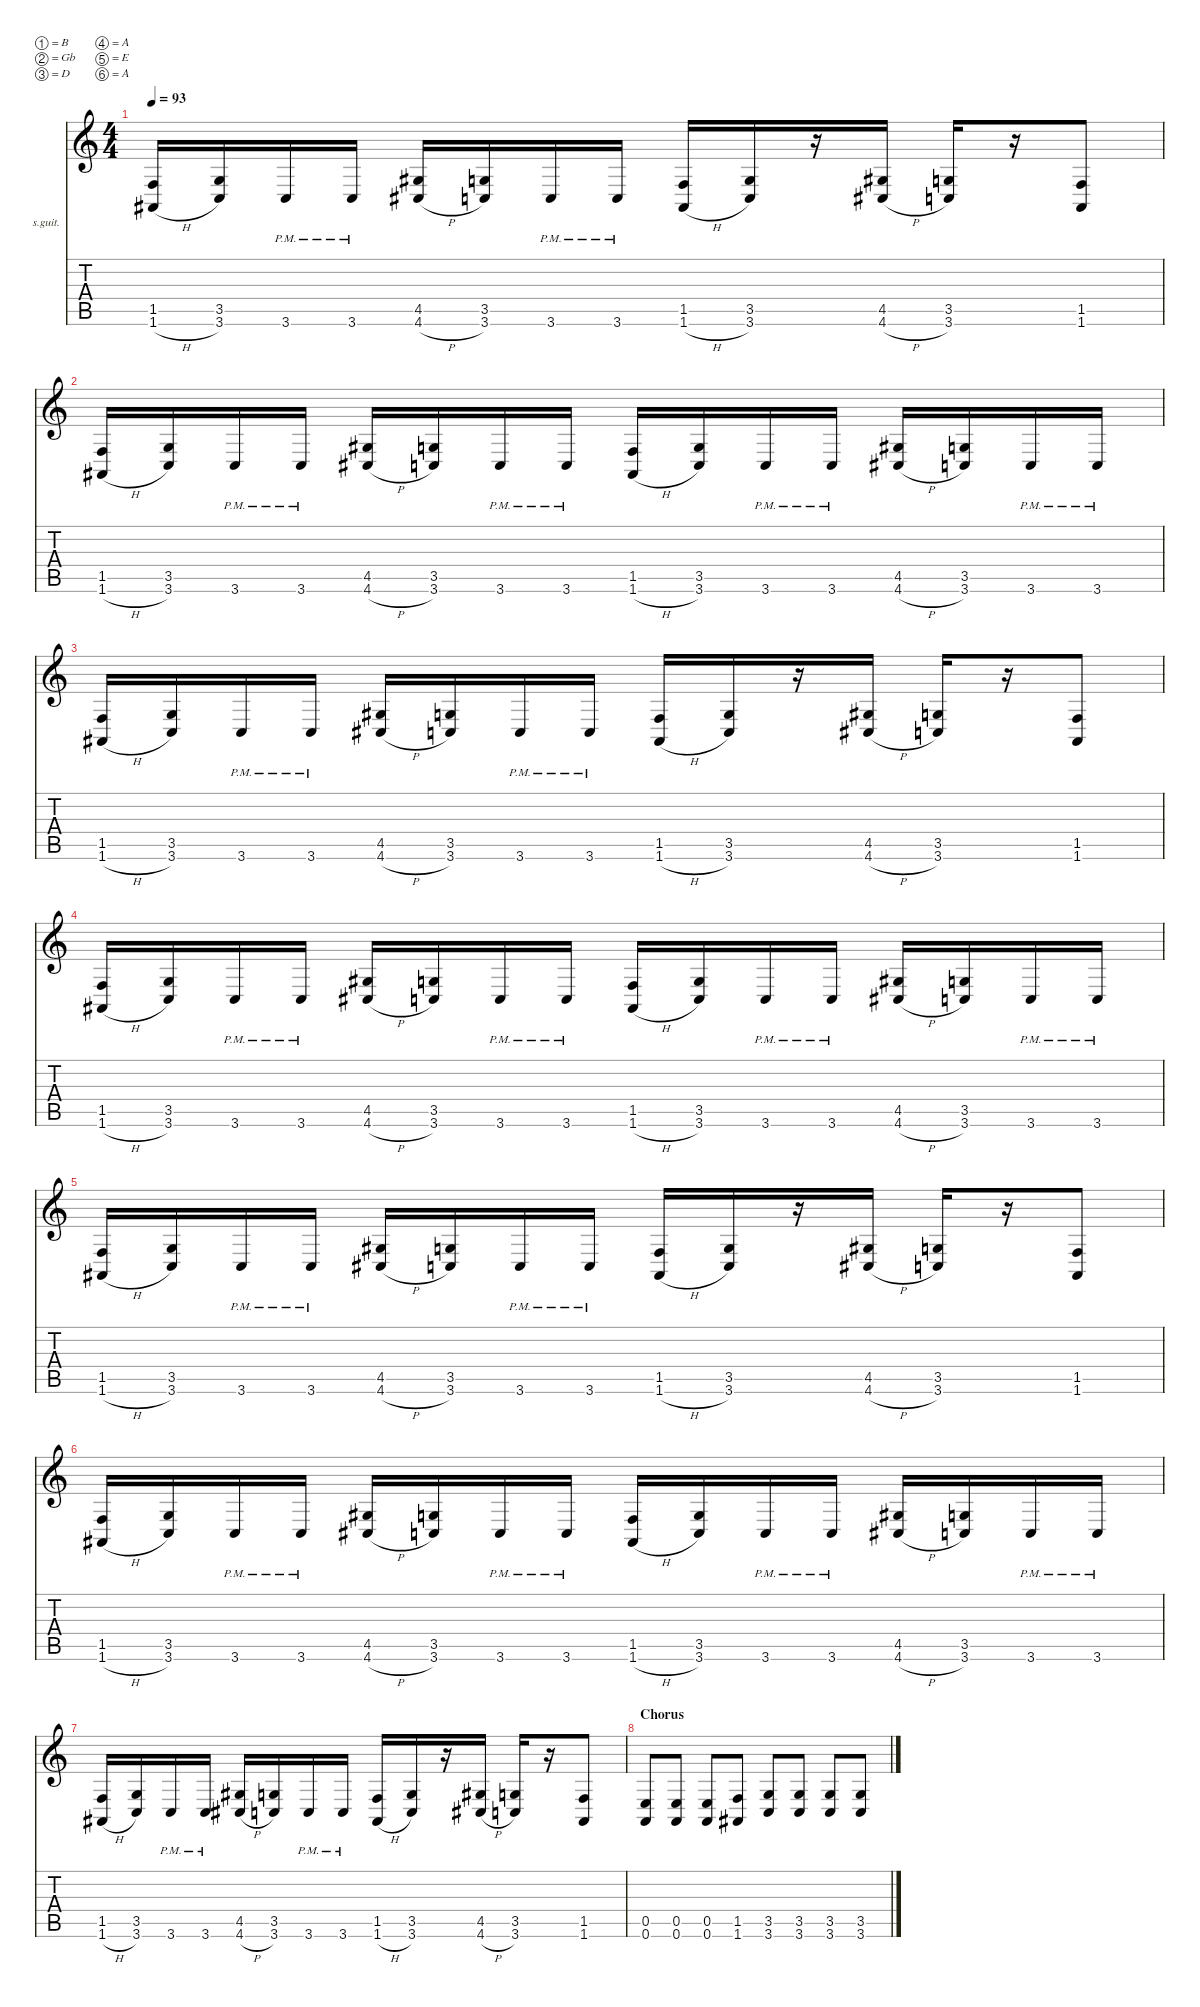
\defaultSystemsLayout 4
\hideDynamics
\bracketExtendMode nobrackets
\firstSystemTrackNameOrientation horizontal
\otherSystemsTrackNameOrientation horizontal
\track ("Lead Guitar" "s.guit.") {solo instrument acousticguitarsteel}
\staff {score tabs}
\tuning (B3 Gb3 D3 A2 E2 A1)
\ts (4 4)
\scale
0.957726
\tempo 93
\accidentals auto
\clef g2
\ottava regular
\simile none
\ks c
(1.5 1.6{h acc #}).16{dy f beam Up} (3.5 3.6).16{beam Up} 3.6{pm}.16{beam Up} 3.6{pm}.16{beam Up} (4.5{acc #} 4.6{h acc #}).16{beam Up} (3.5 3.6).16{beam Up} 3.6{pm}.16{beam Up} 3.6{pm}.16{beam Up} (1.5 1.6{h acc #}).16{beam Up} (3.5 3.6).16{beam Up} r.16{beam Up} (4.5{acc #} 4.6{h acc #}).16{beam Up} (3.5 3.6).16{beam Up} r.16{beam Up} (1.5 1.6{acc #}).8{beam Up} |
\scale
0.957726 (1.5 1.6{h acc #}).16{instrument distortionguitar beam Up} (3.5 3.6).16{beam Up} 3.6{pm}.16{beam Up} 3.6{pm}.16{beam Up} (4.5{acc #} 4.6{h acc #}).16{beam Up} (3.5 3.6).16{beam Up} 3.6{pm}.16{beam Up} 3.6{pm}.16{beam Up} (1.5 1.6{h acc #}).16{beam Up} (3.5 3.6).16{beam Up} 3.6{pm}.16{beam Up} 3.6{pm}.16{beam Up} (4.5{acc #} 4.6{h acc #}).16{beam Up} (3.5 3.6).16{beam Up} 3.6{pm}.16{beam Up} 3.6{pm}.16{beam Up} |
\scale
0.96299 (1.5 1.6{h acc #}).16{beam Up} (3.5 3.6).16{beam Up} 3.6{pm}.16{beam Up} 3.6{pm}.16{beam Up} (4.5{acc #} 4.6{h acc #}).16{beam Up} (3.5 3.6).16{beam Up} 3.6{pm}.16{beam Up} 3.6{pm}.16{beam Up} (1.5 1.6{h acc #}).16{beam Up} (3.5 3.6).16{beam Up} r.16{beam Up} (4.5{acc #} 4.6{h acc #}).16{beam Up} (3.5 3.6).16{beam Up} r.16{beam Up} (1.5 1.6{acc #}).8{beam Up} |
\scale
0.96299 (1.5 1.6{h acc #}).16{instrument distortionguitar beam Up} (3.5 3.6).16{beam Up} 3.6{pm}.16{beam Up} 3.6{pm}.16{beam Up} (4.5{acc #} 4.6{h acc #}).16{beam Up} (3.5 3.6).16{beam Up} 3.6{pm}.16{beam Up} 3.6{pm}.16{beam Up} (1.5 1.6{h acc #}).16{beam Up} (3.5 3.6).16{beam Up} 3.6{pm}.16{beam Up} 3.6{pm}.16{beam Up} (4.5{acc #} 4.6{h acc #}).16{beam Up} (3.5 3.6).16{beam Up} 3.6{pm}.16{beam Up} 3.6{pm}.16{beam Up} |
\scale
1.10577 (1.5 1.6{h acc #}).16{beam Up} (3.5 3.6).16{beam Up} 3.6{pm}.16{beam Up} 3.6{pm}.16{beam Up} (4.5{acc #} 4.6{h acc #}).16{beam Up} (3.5 3.6).16{beam Up} 3.6{pm}.16{beam Up} 3.6{pm}.16{beam Up} (1.5 1.6{h acc #}).16{beam Up} (3.5 3.6).16{beam Up} r.16{beam Up} (4.5{acc #} 4.6{h acc #}).16{beam Up} (3.5 3.6).16{beam Up} r.16{beam Up} (1.5 1.6{acc #}).8{beam Up} |
\scale
0.957726 (1.5 1.6{h acc #}).16{instrument distortionguitar beam Up} (3.5 3.6).16{beam Up} 3.6{pm}.16{beam Up} 3.6{pm}.16{beam Up} (4.5{acc #} 4.6{h acc #}).16{beam Up} (3.5 3.6).16{beam Up} 3.6{pm}.16{beam Up} 3.6{pm}.16{beam Up} (1.5 1.6{h acc #}).16{beam Up} (3.5 3.6).16{beam Up} 3.6{pm}.16{beam Up} 3.6{pm}.16{beam Up} (4.5{acc #} 4.6{h acc #}).16{beam Up} (3.5 3.6).16{beam Up} 3.6{pm}.16{beam Up} 3.6{pm}.16{beam Up} |
\scale
0.957726 (1.5 1.6{h acc #}).16{beam Up} (3.5 3.6).16{beam Up} 3.6{pm}.16{beam Up} 3.6{pm}.16{beam Up} (4.5{acc #} 4.6{h acc #}).16{beam Up} (3.5 3.6).16{beam Up} 3.6{pm}.16{beam Up} 3.6{pm}.16{beam Up} (1.5 1.6{h acc #}).16{beam Up} (3.5 3.6).16{beam Up} r.16{beam Up} (4.5{acc #} 4.6{h acc #}).16{beam Up} (3.5 3.6).16{beam Up} r.16{beam Up} (1.5 1.6{acc #}).8{beam Up} |
\section ("" "Chorus")
\scale
0.978779 (0.5 0.6).8{beam Up} (0.5 0.6).8{beam Up} (0.5 0.6).8{beam Up} (1.5 1.6{acc #}).8{beam Up} (3.5 3.6).8{beam Up} (3.5 3.6).8{beam Up} (3.5 3.6).8{beam Up} (3.5 3.6).8{beam Up}
